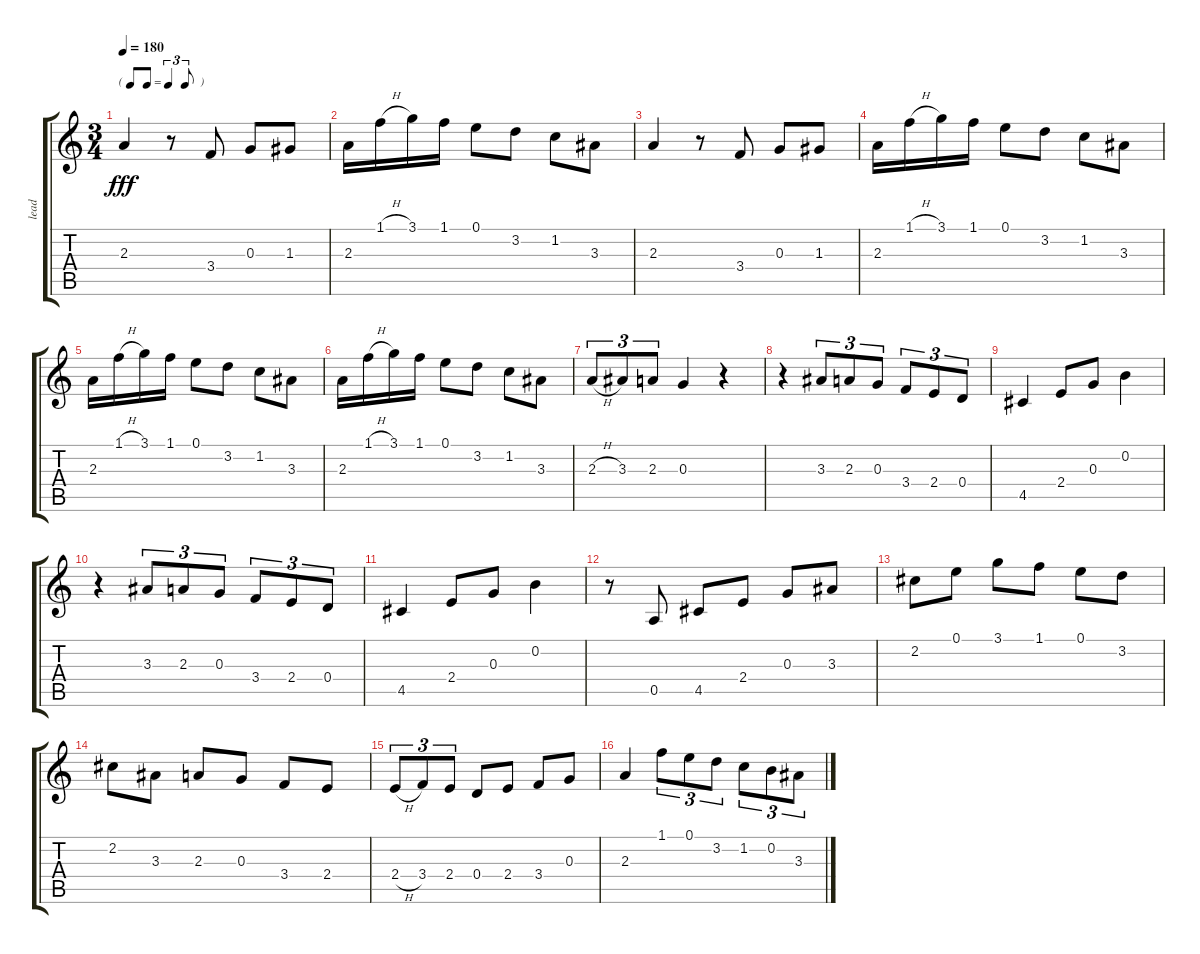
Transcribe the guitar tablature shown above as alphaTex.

\track ("lead" "lead") {instrument acousticguitarsteel}
\staff {score tabs}
\tuning (E4 B3 G3 D3 A2 E2) {hide}
\ts (3 4)
\tf triplet8th
\tempo 180
\clef g2
\ks c
2.3.4{dy fff} r.8 3.4.8 0.3.8 1.3.8 |
2.3.16 1.1{h}.16 3.1.16 1.1.16 0.1.8 3.2.8 1.2.8 3.3.8 |
2.3.4 r.8 3.4.8 0.3.8 1.3.8 |
2.3.16 1.1{h}.16 3.1.16 1.1.16 0.1.8 3.2.8 1.2.8 3.3.8 |
2.3.16 1.1{h}.16 3.1.16 1.1.16 0.1.8 3.2.8 1.2.8 3.3.8 |
2.3.16 1.1{h}.16 3.1.16 1.1.16 0.1.8 3.2.8 1.2.8 3.3.8 |
2.3{h}.8{tu (3 2)} 3.3.8{tu (3 2)} 2.3.8{tu (3 2)} 0.3.4 r.4 |
r.4 3.3.8{tu (3 2)} 2.3.8{tu (3 2)} 0.3.8{tu (3 2)} 3.4.8{tu (3 2)} 2.4.8{tu (3 2)} 0.4.8{tu (3 2)} |
4.5.4 2.4.8 0.3.8 0.2.4 |
r.4 3.3.8{tu (3 2)} 2.3.8{tu (3 2)} 0.3.8{tu (3 2)} 3.4.8{tu (3 2)} 2.4.8{tu (3 2)} 0.4.8{tu (3 2)} |
4.5.4 2.4.8 0.3.8 0.2.4 |
r.8 0.5.8 4.5.8 2.4.8 0.3.8 3.3.8 |
2.2.8 0.1.8 3.1.8 1.1.8 0.1.8 3.2.8 |
2.2.8 3.3.8 2.3.8 0.3.8 3.4.8 2.4.8 |
2.4{h}.8{tu (3 2)} 3.4.8{tu (3 2)} 2.4.8{tu (3 2)} 0.4.8 2.4.8 3.4.8 0.3.8 |
2.3.4 1.1.8{tu (3 2)} 0.1.8{tu (3 2)} 3.2.8{tu (3 2)} 1.2.8{tu (3 2)} 0.2.8{tu (3 2)} 3.3.8{tu (3 2)}
